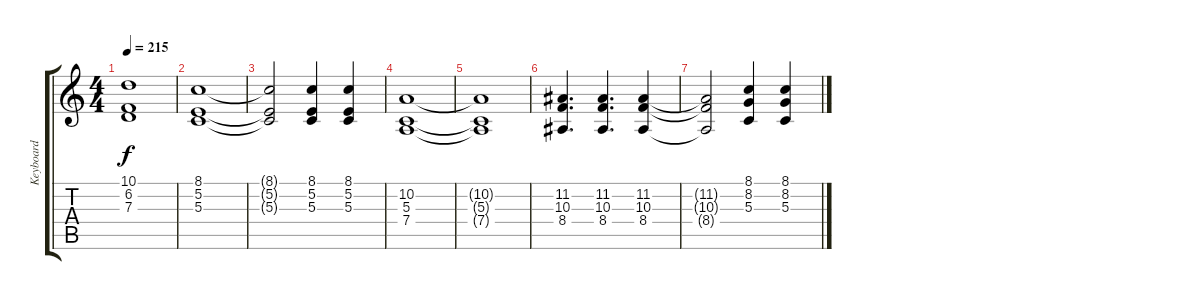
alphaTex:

\track ("Keyboard" "Keyboard") {instrument choiraahs}
\staff {score tabs}
\tuning (E4 B3 G3 D3 A2 D2) {hide}
\ts (4 4)
\tempo 215
\clef g2
\ks c
(10.1{t} 6.2{t} 7.3{t}).1{dy f} |
(8.1 5.2 5.3).1 |
(8.1{t} 5.2{t} 5.3{t}).2 (8.1 5.2 5.3).4 (8.1 5.2 5.3).4 |
(10.2 5.3 7.4).1 |
(10.2{t} 5.3{t} 7.4{t}).1 |
(11.2 10.3 8.4).4{d} (11.2 10.3 8.4).4{d} (11.2 10.3 8.4).4 |
(11.2{t} 10.3{t} 8.4{t}).2 (8.1 8.2 5.3).4 (8.1 8.2 5.3).4
